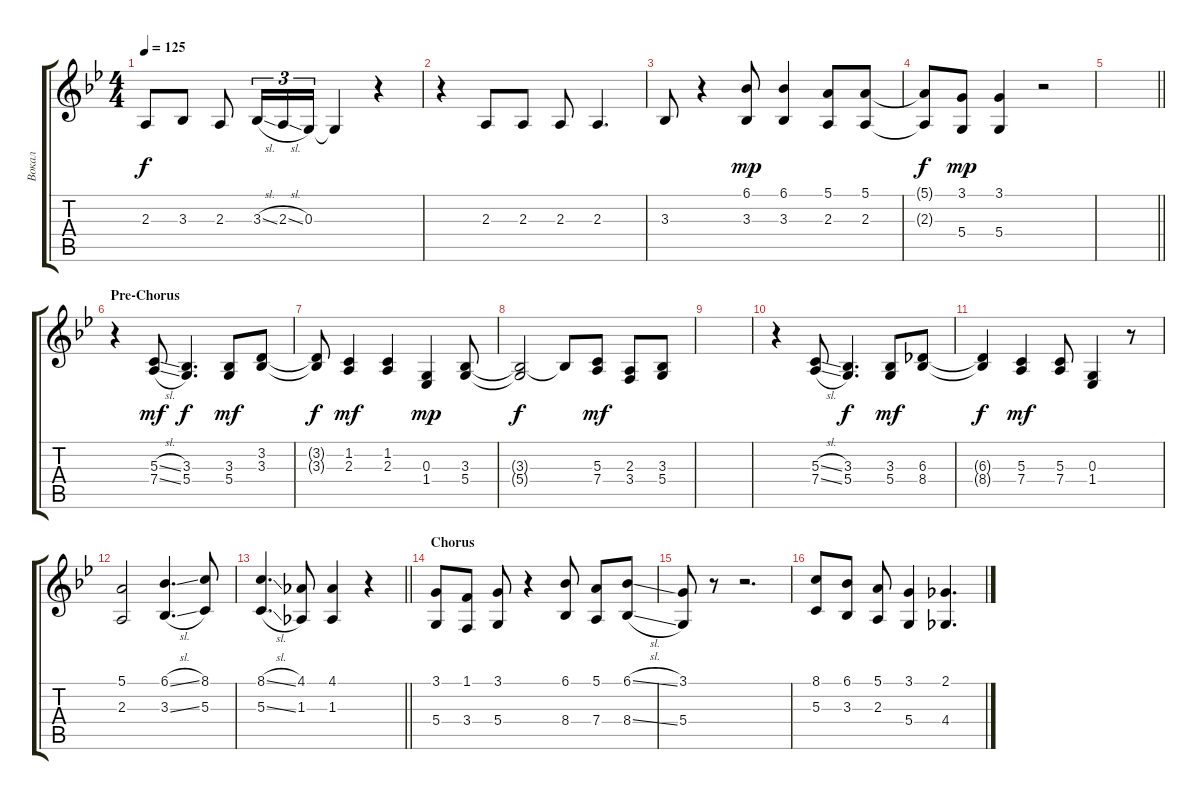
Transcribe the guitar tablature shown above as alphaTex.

\track ("Вокал" "Вокал") {instrument trumpet}
\staff {score tabs}
\tuning (E4 B3 G3 D3 A2 E2) {hide}
\ts (4 4)
\tempo 125
\clef g2
\ks gminor
2.3.8{dy f} 3.3.8 2.3.8 3.3{sl}.16{tu (3 2)} 2.3{sl}.16{tu (3 2)} 0.3.16{tu (3 2)} 0.3{t}.4 r.4 |
r.4 2.3.8 2.3.8 2.3.8 2.3.4{d} |
3.3.8 r.4 (6.1 3.3).8{dy mp} (6.1 3.3).4 (5.1 2.3).8 (5.1 2.3).8 |
(5.1{t} 2.3{t}).8{dy f} (3.1 5.4).8{dy mp} (3.1 5.4).4 r.2 |
\barLineRight lightlight
|
\section ("" "Pre-Chorus")
r.4 (5.3{sl} 7.4{sl}).8{dy mf} (3.3 5.4).4{d dy f} (3.3 5.4).8{dy mf} (3.2 3.3).8 |
(3.2{t} 3.3{t}).8{dy f} (1.2 2.3).4{dy mf} (1.2 2.3).4 (0.3 1.4).4{dy mp} (3.3 5.4).8 |
(3.3{t} 5.4{t}).2{dy f} 3.3{t}.8 (5.3 7.4).8{dy mf} (2.3 3.4).8 (3.3 5.4).8 |
|
r.4 (5.3{sl} 7.4{sl}).8 (3.3 5.4).4{d dy f} (3.3 5.4).8{dy mf} (6.3 8.4).8 |
(6.3{t} 8.4{t}).4{dy f} (5.3 7.4).4{dy mf} (5.3 7.4).8 (0.3 1.4).4 r.8 |
(5.1 2.3).2 (6.1{sl} 3.3{sl}).4{d} (8.1 5.3).8 |
\barLineRight lightlight
(8.1{sl} 5.3{sl}).4{d} (4.1 1.3).8 (4.1 1.3).4 r.4 |
\section ("" "Chorus")
(3.1 5.4).8 (1.1 3.4).8 (3.1 5.4).8 r.4 (6.1 8.4).8 (5.1 7.4).8 (6.1{sl} 8.4{sl}).8 |
(3.1 5.4).8 r.8 r.2{d} |
(8.1 5.3).8 (6.1 3.3).8 (5.1 2.3).8 (3.1 5.4).4 (2.1 4.4).4{d}
